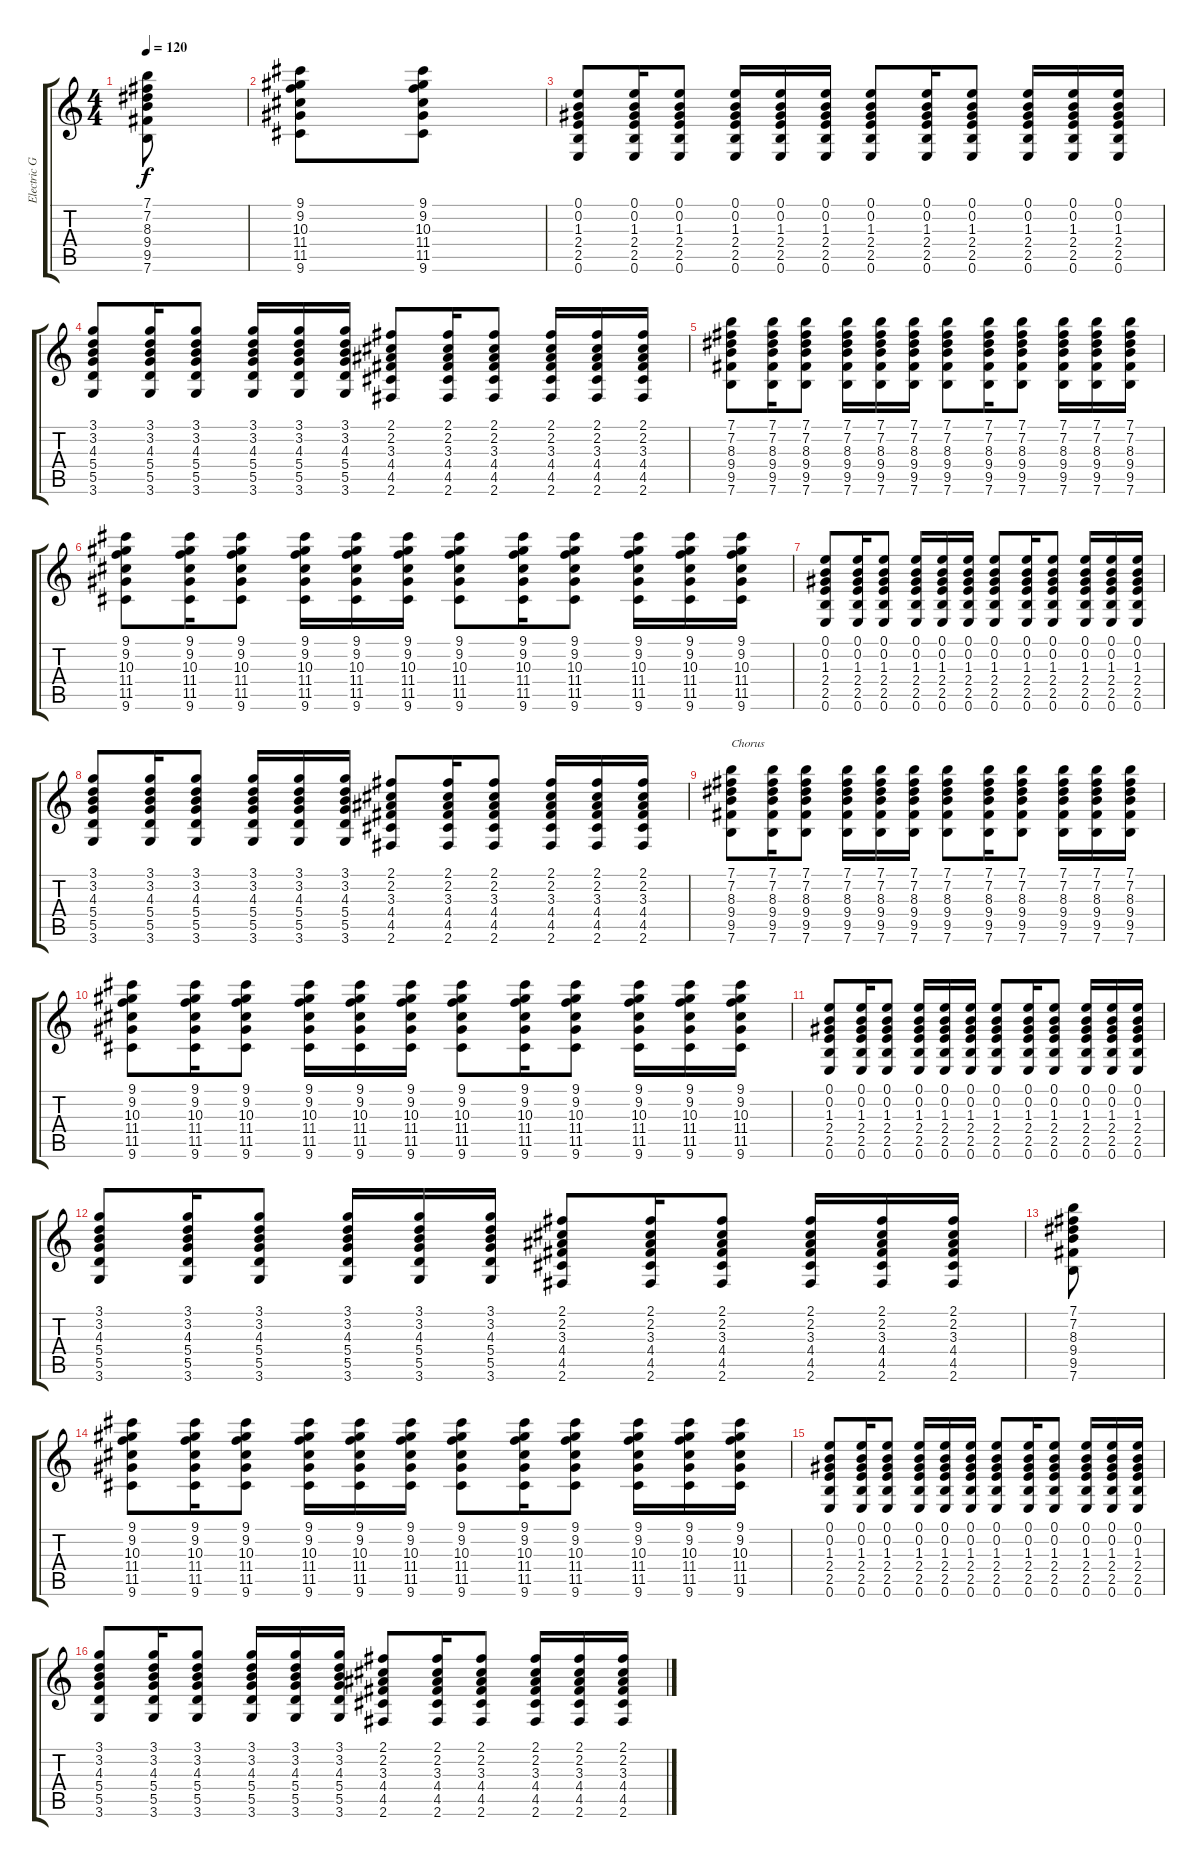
\track ("Electric Guitar" "Electric G") {instrument overdrivenguitar}
\staff {score tabs}
\tuning (E4 B3 G3 D3 A2 E2) {hide}
\ts (4 4)
\tempo 120
\clef g2
\ks c
(7.1 7.2 8.3 9.4 9.5 7.6).8{dy f} |
(9.1 9.2 10.3 11.4 11.5 9.6).8 (9.1 9.2 10.3 11.4 11.5 9.6).8 |
(0.1 0.2 1.3 2.4 2.5 0.6).8 (0.1 0.2 1.3 2.4 2.5 0.6).16 (0.1 0.2 1.3 2.4 2.5 0.6).8 (0.1 0.2 1.3 2.4 2.5 0.6).16 (0.1 0.2 1.3 2.4 2.5 0.6).16 (0.1 0.2 1.3 2.4 2.5 0.6).16 (0.1 0.2 1.3 2.4 2.5 0.6).8 (0.1 0.2 1.3 2.4 2.5 0.6).16 (0.1 0.2 1.3 2.4 2.5 0.6).8 (0.1 0.2 1.3 2.4 2.5 0.6).16 (0.1 0.2 1.3 2.4 2.5 0.6).16 (0.1 0.2 1.3 2.4 2.5 0.6).16 |
(3.1 3.2 4.3 5.4 5.5 3.6).8 (3.1 3.2 4.3 5.4 5.5 3.6).16 (3.1 3.2 4.3 5.4 5.5 3.6).8 (3.1 3.2 4.3 5.4 5.5 3.6).16 (3.1 3.2 4.3 5.4 5.5 3.6).16 (3.1 3.2 4.3 5.4 5.5 3.6).16 (2.1 2.2 3.3 4.4 4.5 2.6).8 (2.1 2.2 3.3 4.4 4.5 2.6).16 (2.1 2.2 3.3 4.4 4.5 2.6).8 (2.1 2.2 3.3 4.4 4.5 2.6).16 (2.1 2.2 3.3 4.4 4.5 2.6).16 (2.1 2.2 3.3 4.4 4.5 2.6).16 |
(7.1 7.2 8.3 9.4 9.5 7.6).8 (7.1 7.2 8.3 9.4 9.5 7.6).16 (7.1 7.2 8.3 9.4 9.5 7.6).8 (7.1 7.2 8.3 9.4 9.5 7.6).16 (7.1 7.2 8.3 9.4 9.5 7.6).16 (7.1 7.2 8.3 9.4 9.5 7.6).16 (7.1 7.2 8.3 9.4 9.5 7.6).8 (7.1 7.2 8.3 9.4 9.5 7.6).16 (7.1 7.2 8.3 9.4 9.5 7.6).8 (7.1 7.2 8.3 9.4 9.5 7.6).16 (7.1 7.2 8.3 9.4 9.5 7.6).16 (7.1 7.2 8.3 9.4 9.5 7.6).16 |
(9.1 9.2 10.3 11.4 11.5 9.6).8 (9.1 9.2 10.3 11.4 11.5 9.6).16 (9.1 9.2 10.3 11.4 11.5 9.6).8 (9.1 9.2 10.3 11.4 11.5 9.6).16 (9.1 9.2 10.3 11.4 11.5 9.6).16 (9.1 9.2 10.3 11.4 11.5 9.6).16 (9.1 9.2 10.3 11.4 11.5 9.6).8 (9.1 9.2 10.3 11.4 11.5 9.6).16 (9.1 9.2 10.3 11.4 11.5 9.6).8 (9.1 9.2 10.3 11.4 11.5 9.6).16 (9.1 9.2 10.3 11.4 11.5 9.6).16 (9.1 9.2 10.3 11.4 11.5 9.6).16 |
(0.1 0.2 1.3 2.4 2.5 0.6).8 (0.1 0.2 1.3 2.4 2.5 0.6).16 (0.1 0.2 1.3 2.4 2.5 0.6).8 (0.1 0.2 1.3 2.4 2.5 0.6).16 (0.1 0.2 1.3 2.4 2.5 0.6).16 (0.1 0.2 1.3 2.4 2.5 0.6).16 (0.1 0.2 1.3 2.4 2.5 0.6).8 (0.1 0.2 1.3 2.4 2.5 0.6).16 (0.1 0.2 1.3 2.4 2.5 0.6).8 (0.1 0.2 1.3 2.4 2.5 0.6).16 (0.1 0.2 1.3 2.4 2.5 0.6).16 (0.1 0.2 1.3 2.4 2.5 0.6).16 |
(3.1 3.2 4.3 5.4 5.5 3.6).8 (3.1 3.2 4.3 5.4 5.5 3.6).16 (3.1 3.2 4.3 5.4 5.5 3.6).8 (3.1 3.2 4.3 5.4 5.5 3.6).16 (3.1 3.2 4.3 5.4 5.5 3.6).16 (3.1 3.2 4.3 5.4 5.5 3.6).16 (2.1 2.2 3.3 4.4 4.5 2.6).8 (2.1 2.2 3.3 4.4 4.5 2.6).16 (2.1 2.2 3.3 4.4 4.5 2.6).8 (2.1 2.2 3.3 4.4 4.5 2.6).16 (2.1 2.2 3.3 4.4 4.5 2.6).16 (2.1 2.2 3.3 4.4 4.5 2.6).16 |
(7.1 7.2 8.3 9.4 9.5 7.6).8{txt "Chorus"} (7.1 7.2 8.3 9.4 9.5 7.6).16 (7.1 7.2 8.3 9.4 9.5 7.6).8 (7.1 7.2 8.3 9.4 9.5 7.6).16 (7.1 7.2 8.3 9.4 9.5 7.6).16 (7.1 7.2 8.3 9.4 9.5 7.6).16 (7.1 7.2 8.3 9.4 9.5 7.6).8 (7.1 7.2 8.3 9.4 9.5 7.6).16 (7.1 7.2 8.3 9.4 9.5 7.6).8 (7.1 7.2 8.3 9.4 9.5 7.6).16 (7.1 7.2 8.3 9.4 9.5 7.6).16 (7.1 7.2 8.3 9.4 9.5 7.6).16 |
(9.1 9.2 10.3 11.4 11.5 9.6).8 (9.1 9.2 10.3 11.4 11.5 9.6).16 (9.1 9.2 10.3 11.4 11.5 9.6).8 (9.1 9.2 10.3 11.4 11.5 9.6).16 (9.1 9.2 10.3 11.4 11.5 9.6).16 (9.1 9.2 10.3 11.4 11.5 9.6).16 (9.1 9.2 10.3 11.4 11.5 9.6).8 (9.1 9.2 10.3 11.4 11.5 9.6).16 (9.1 9.2 10.3 11.4 11.5 9.6).8 (9.1 9.2 10.3 11.4 11.5 9.6).16 (9.1 9.2 10.3 11.4 11.5 9.6).16 (9.1 9.2 10.3 11.4 11.5 9.6).16 |
(0.1 0.2 1.3 2.4 2.5 0.6).8 (0.1 0.2 1.3 2.4 2.5 0.6).16 (0.1 0.2 1.3 2.4 2.5 0.6).8 (0.1 0.2 1.3 2.4 2.5 0.6).16 (0.1 0.2 1.3 2.4 2.5 0.6).16 (0.1 0.2 1.3 2.4 2.5 0.6).16 (0.1 0.2 1.3 2.4 2.5 0.6).8 (0.1 0.2 1.3 2.4 2.5 0.6).16 (0.1 0.2 1.3 2.4 2.5 0.6).8 (0.1 0.2 1.3 2.4 2.5 0.6).16 (0.1 0.2 1.3 2.4 2.5 0.6).16 (0.1 0.2 1.3 2.4 2.5 0.6).16 |
(3.1 3.2 4.3 5.4 5.5 3.6).8 (3.1 3.2 4.3 5.4 5.5 3.6).16 (3.1 3.2 4.3 5.4 5.5 3.6).8 (3.1 3.2 4.3 5.4 5.5 3.6).16 (3.1 3.2 4.3 5.4 5.5 3.6).16 (3.1 3.2 4.3 5.4 5.5 3.6).16 (2.1 2.2 3.3 4.4 4.5 2.6).8 (2.1 2.2 3.3 4.4 4.5 2.6).16 (2.1 2.2 3.3 4.4 4.5 2.6).8 (2.1 2.2 3.3 4.4 4.5 2.6).16 (2.1 2.2 3.3 4.4 4.5 2.6).16 (2.1 2.2 3.3 4.4 4.5 2.6).16 |
(7.1 7.2 8.3 9.4 9.5 7.6).8 |
(9.1 9.2 10.3 11.4 11.5 9.6).8 (9.1 9.2 10.3 11.4 11.5 9.6).16 (9.1 9.2 10.3 11.4 11.5 9.6).8 (9.1 9.2 10.3 11.4 11.5 9.6).16 (9.1 9.2 10.3 11.4 11.5 9.6).16 (9.1 9.2 10.3 11.4 11.5 9.6).16 (9.1 9.2 10.3 11.4 11.5 9.6).8 (9.1 9.2 10.3 11.4 11.5 9.6).16 (9.1 9.2 10.3 11.4 11.5 9.6).8 (9.1 9.2 10.3 11.4 11.5 9.6).16 (9.1 9.2 10.3 11.4 11.5 9.6).16 (9.1 9.2 10.3 11.4 11.5 9.6).16 |
(0.1 0.2 1.3 2.4 2.5 0.6).8 (0.1 0.2 1.3 2.4 2.5 0.6).16 (0.1 0.2 1.3 2.4 2.5 0.6).8 (0.1 0.2 1.3 2.4 2.5 0.6).16 (0.1 0.2 1.3 2.4 2.5 0.6).16 (0.1 0.2 1.3 2.4 2.5 0.6).16 (0.1 0.2 1.3 2.4 2.5 0.6).8 (0.1 0.2 1.3 2.4 2.5 0.6).16 (0.1 0.2 1.3 2.4 2.5 0.6).8 (0.1 0.2 1.3 2.4 2.5 0.6).16 (0.1 0.2 1.3 2.4 2.5 0.6).16 (0.1 0.2 1.3 2.4 2.5 0.6).16 |
(3.1 3.2 4.3 5.4 5.5 3.6).8 (3.1 3.2 4.3 5.4 5.5 3.6).16 (3.1 3.2 4.3 5.4 5.5 3.6).8 (3.1 3.2 4.3 5.4 5.5 3.6).16 (3.1 3.2 4.3 5.4 5.5 3.6).16 (3.1 3.2 4.3 5.4 5.5 3.6).16 (2.1 2.2 3.3 4.4 4.5 2.6).8 (2.1 2.2 3.3 4.4 4.5 2.6).16 (2.1 2.2 3.3 4.4 4.5 2.6).8 (2.1 2.2 3.3 4.4 4.5 2.6).16 (2.1 2.2 3.3 4.4 4.5 2.6).16 (2.1 2.2 3.3 4.4 4.5 2.6).16
